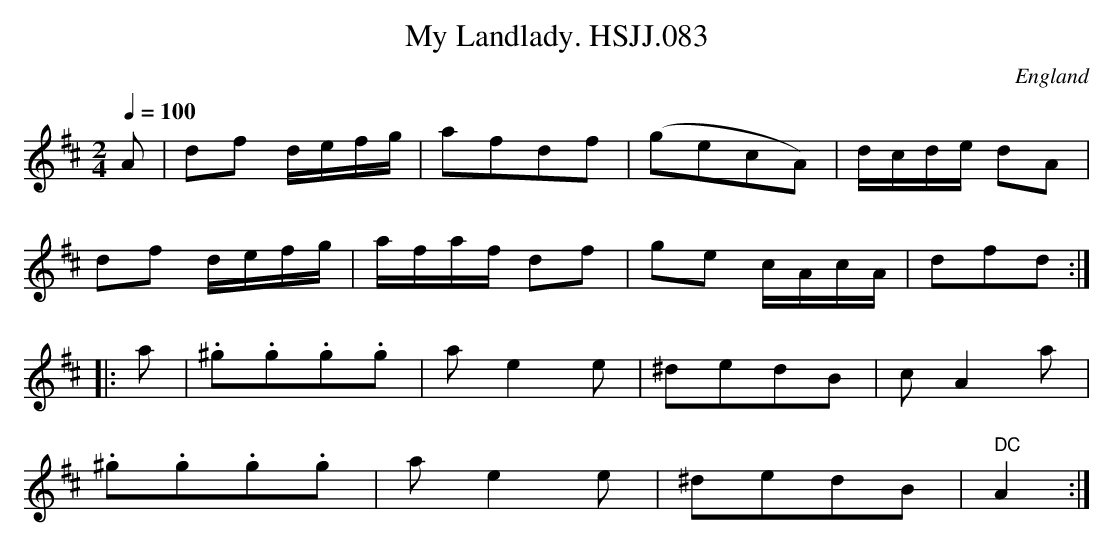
X:1
T:My Landlady. HSJJ.083
L:1/8
M:2/4
O:England
Q:1/4=100
K:D
A|df d/e/f/g/|afdf|(gecA)|d/c/d/e/ dA|!
df d/e/f/g/|a/f/a/f/ df|ge c/A/c/A/|dfd:|!
|:a|.^g.g.g.g|ae2e|^dedB|cA2a|!
.^g.g.g.g|ae2e|^dedB|" DC"A2:|
